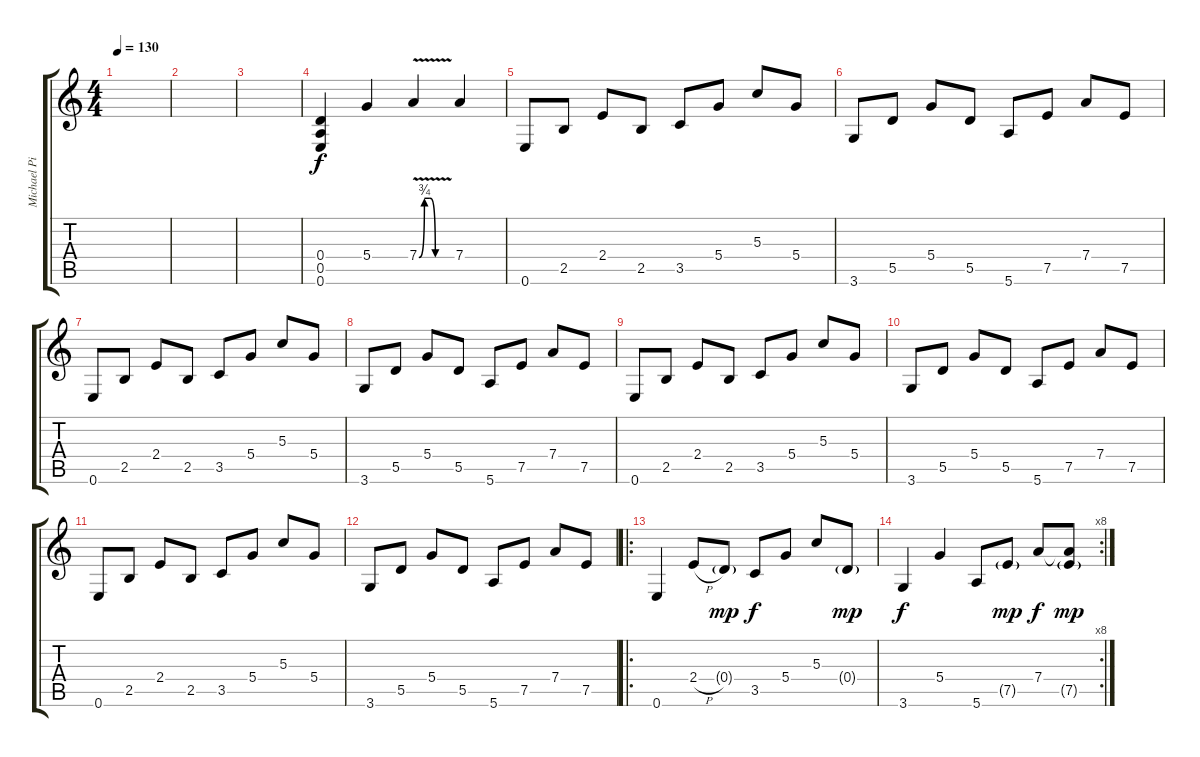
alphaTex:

\track ("Michael Pitt" "Michael Pi") {instrument electricguitarmuted}
\staff {score tabs}
\tuning (E4 B3 G3 D3 A2 E2) {hide}
\ts (4 4)
\tempo 130
\clef g2
\ks c
|
|
|
(0.4 0.5 0.6).4{dy f instrument distortionguitar} 5.4.4 7.4{be (custom 0 0 10 3 20 3 30 0 60 0) v}.4 7.4.4 |
0.6.8{instrument electricguitarmuted} 2.5.8 2.4.8 2.5.8 3.5.8 5.4.8 5.3.8 5.4.8 |
3.6.8 5.5.8 5.4.8 5.5.8 5.6.8 7.5.8 7.4.8 7.5.8 |
0.6.8 2.5.8 2.4.8 2.5.8 3.5.8 5.4.8 5.3.8 5.4.8 |
3.6.8 5.5.8 5.4.8 5.5.8 5.6.8 7.5.8 7.4.8 7.5.8 |
0.6.8 2.5.8 2.4.8 2.5.8 3.5.8 5.4.8 5.3.8 5.4.8 |
3.6.8 5.5.8 5.4.8 5.5.8 5.6.8 7.5.8 7.4.8 7.5.8 |
0.6.8 2.5.8 2.4.8 2.5.8 3.5.8 5.4.8 5.3.8 5.4.8 |
3.6.8 5.5.8 5.4.8 5.5.8 5.6.8 7.5.8 7.4.8 7.5.8 |
\ro
0.6.4 2.4{h}.8 0.4{g}.8{dy mp} 3.5.8{dy f} 5.4.8 5.3.8 0.4{g}.8{dy mp} |
\rc 8
3.6.4{dy f} 5.4.4 5.6.8 7.5{g}.8{dy mp} 7.4.8{dy f} (7.4{t} 7.5{g}).8{dy mp}
